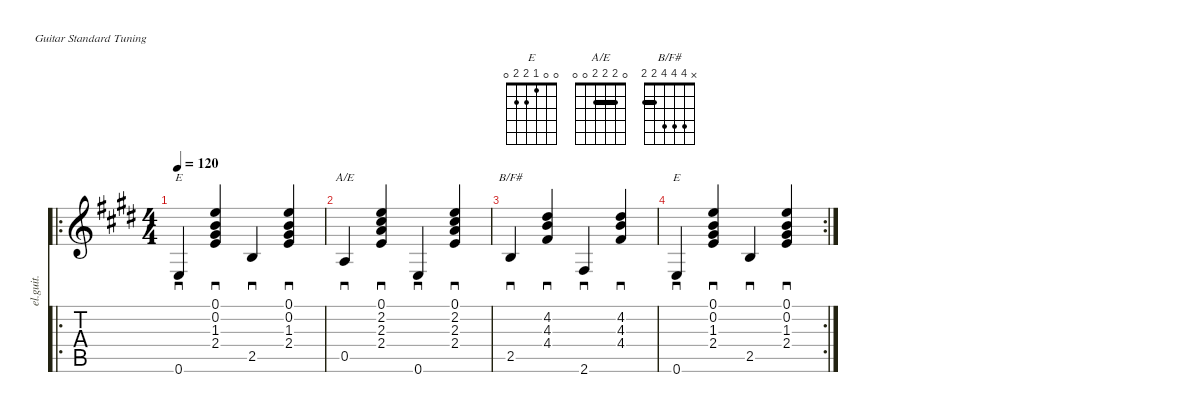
\defaultSystemsLayout 4
\hideDynamics
\bracketExtendMode nobrackets
\track ("Clean Guitar" "el.guit.") {defaultSystemsLayout 4 instrument electricguitarclean}
\staff {score tabs}
\tuning (E4 B3 G3 D3 A2 E2)
\chord ("E" 0 0 1 2 2 0) {showfingering false}
\chord ("A/E" 0 2 2 2 0 0) {showfingering false barre (2 2)}
\chord ("B/F#" x 4 4 4 2 2) {showfingering false barre 2}
\ro
\ts (4 4)
\beaming (8 2 2 2 2)
\tempo 120
\clef g2
\ks e
0.6{acc forcenatural}.4{sd ch "E" dy mf instrument electricguitarclean beam Up} (2.4{acc forcenatural} 1.3{acc #} 0.2{acc forcenatural} 0.1{acc forcenatural}).4{sd beam Up} 2.5{acc forcenatural}.4{sd beam Up} (2.4{acc forcenatural} 1.3{acc #} 0.2{acc forcenatural} 0.1{acc forcenatural}).4{sd beam Up} |
0.5{acc forcenatural}.4{sd ch "A/E" beam Up} (2.4{acc forcenatural} 2.3{acc forcenatural} 2.2{acc #} 0.1{acc forcenatural}).4{sd beam Up} 0.6{acc forcenatural}.4{sd beam Up} (2.4{acc forcenatural} 2.3{acc forcenatural} 2.2{acc #} 0.1{acc forcenatural}).4{sd beam Up} |
2.5{acc forcenatural}.4{sd ch "B/F#" beam Up} (4.4{acc #} 4.3{acc forcenatural} 4.2{acc #}).4{sd beam Up} 2.6{acc #}.4{sd beam Up} (4.4{acc #} 4.3{acc forcenatural} 4.2{acc #}).4{sd beam Up} |
\rc 2
0.6{acc forcenatural}.4{sd ch "E" beam Up} (2.4{acc forcenatural} 1.3{acc #} 0.2{acc forcenatural} 0.1{acc forcenatural}).4{sd beam Up} 2.5{acc forcenatural}.4{sd beam Up} (2.4{acc forcenatural} 1.3{acc #} 0.2{acc forcenatural} 0.1{acc forcenatural}).4{sd beam Up}
